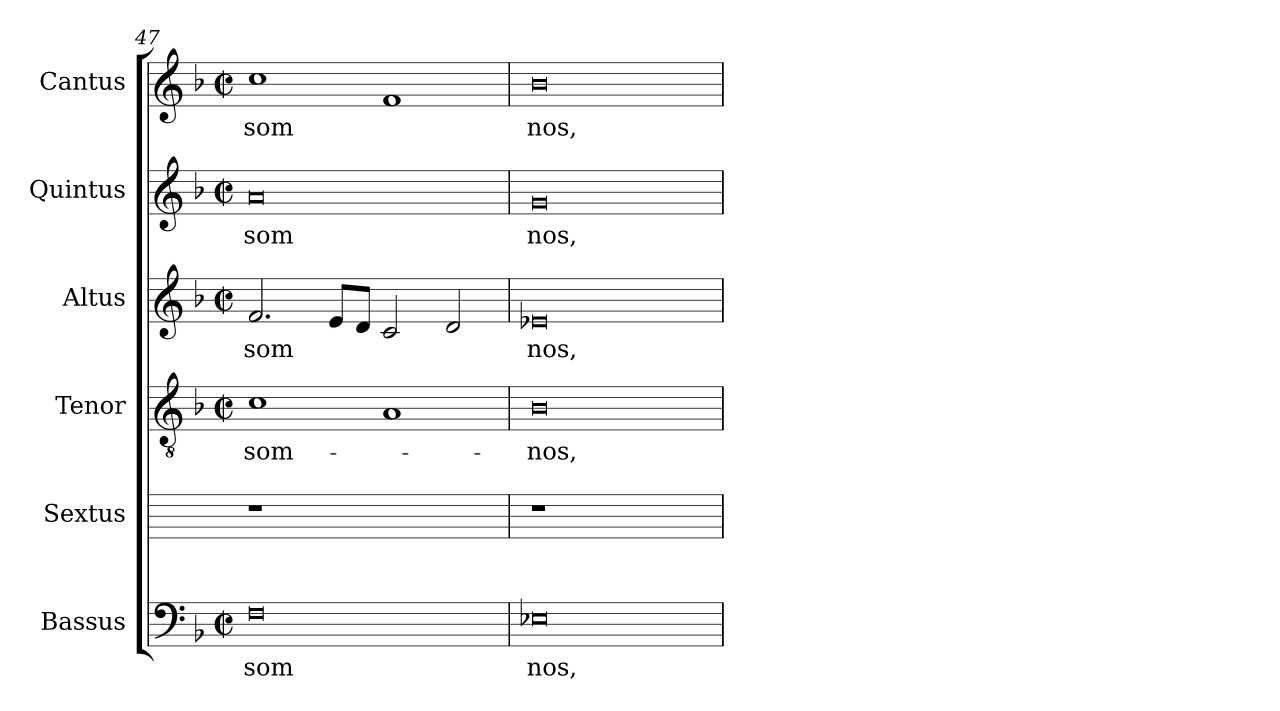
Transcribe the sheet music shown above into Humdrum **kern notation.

**kern	**text	**kern	**kern	**text	**kern	**text	**kern	**text	**kern	**text
*part6	*part6	*part5	*part4	*part4	*part3	*part3	*part2	*part2	*part1	*part1
*staff6	*staff6	*staff5	*staff4	*staff4	*staff3	*staff3	*staff2	*staff2	*staff1	*staff1
*I"Bassus	*	*I"Sextus	*I"Tenor	*	*I"Altus	*	*I"Quintus	*	*I"Cantus	*
*I'Bassus	*	*	*I'Tenor	*	*I'Altus	*	*I'Quintus	*	*I'Cantus	*
*clefF4	*	*	*clefGv2	*	*clefG2	*	*clefG2	*	*clefG2	*
*k[b-]	*	*	*k[b-]	*	*k[b-]	*	*k[b-]	*	*k[b-]	*
*F:	*	*	*F:	*	*F:	*	*F:	*	*F:	*
*M2/2	*	*	*M2/2	*	*M2/2	*	*M2/2	*	*M2/2	*
*met(c|)	*	*	*met(c|)	*	*met(c|)	*	*met(c|)	*	*met(c|)	*
=47	=47	=47	=47	=47	=47	=47	=47	=47	=47	=47
!	!LO:LY:b:cj	!	!	!LO:LY:b	!	!LO:LY:b	!	!LO:LY:b:cj	!	!LO:LY:b
0F	som	1r	1c	som-	2.f/	som	0a	som	1cc	som
.	.	.	.	.	8e/L	.	.	.	.	.
.	.	.	.	.	8d/J	.	.	.	.	.
.	.	1ryy	1A	.	2c/	.	.	.	1f	.
.	.	.	.	.	2d/	.	.	.	.	.
=48	=48	=48	=48	=48	=48	=48	=48	=48	=48	=48
!	!LO:LY:b:cj	!	!	!LO:LY:b:cj	!	!LO:LY:b:cj	!	!LO:LY:b:cj	!	!LO:LY:b:cj
0E-X	nos,	1r	0B-	-nos,	0e-X	nos,	0g	nos,	0b-	nos,
.	.	1ryy	.	.	.	.	.	.	.	.
=	=	=	=	=	=	=	=	=	=	=
*-	*-	*-	*-	*-	*-	*-	*-	*-	*-	*-
